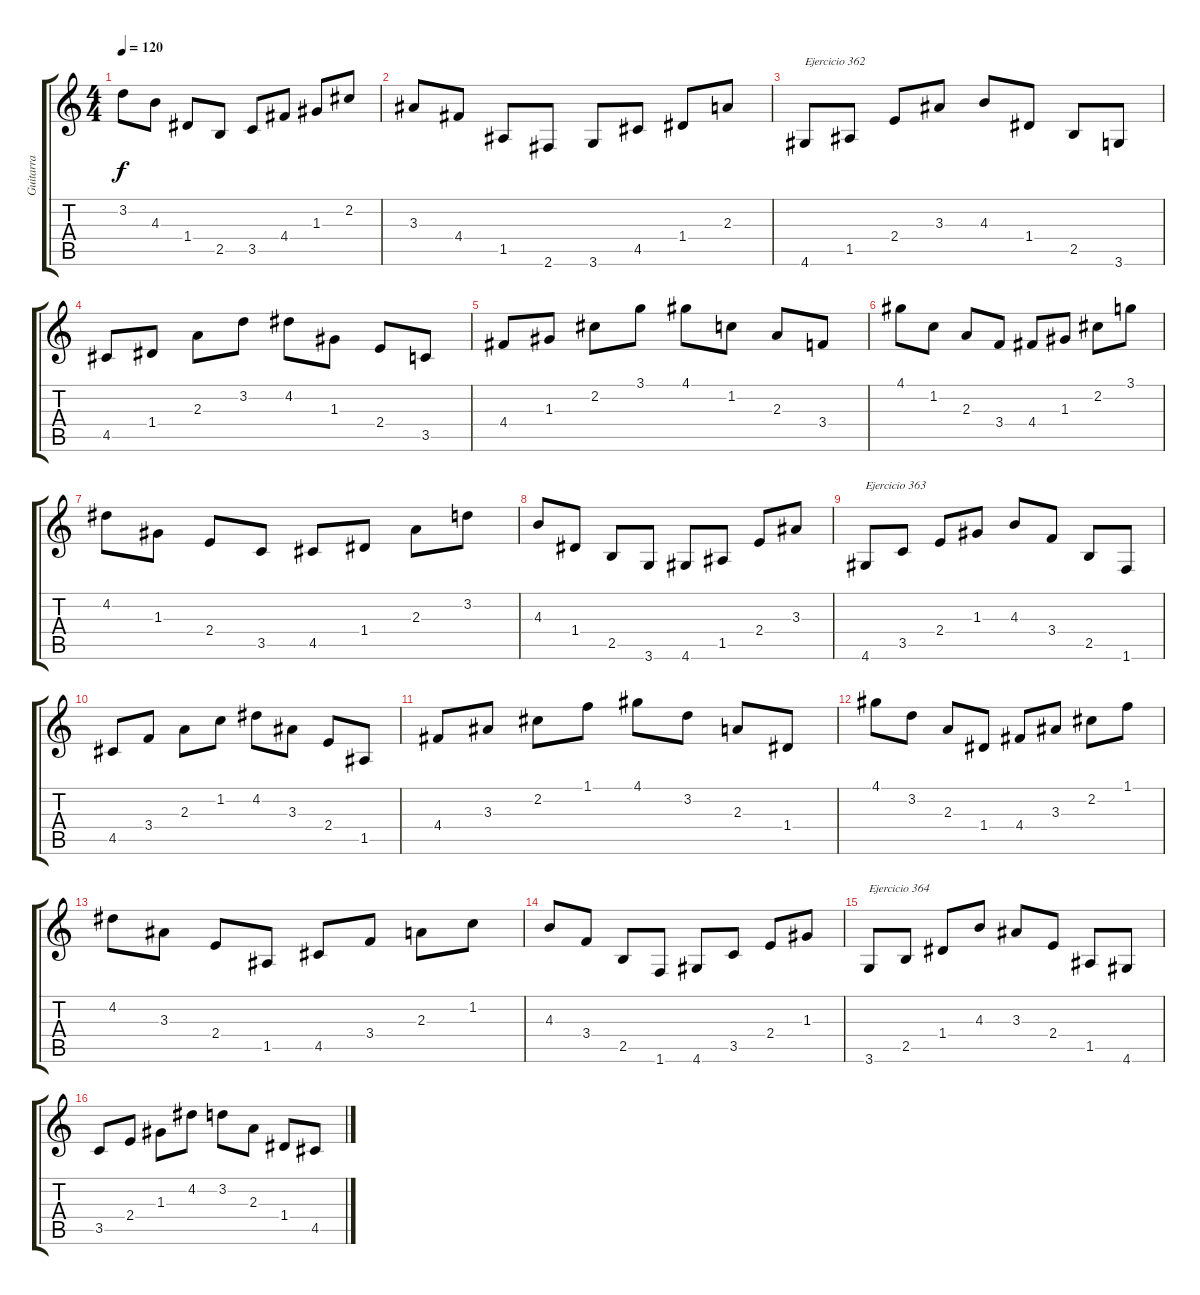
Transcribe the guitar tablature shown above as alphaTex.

\track ("Guitarra " "Guitarra ") {instrument acousticguitarnylon}
\staff {score tabs}
\tuning (E4 B3 G3 D3 A2 E2) {hide}
\ts (4 4)
\tempo 120
\clef g2
\ks c
3.2.8{dy f} 4.3.8 1.4.8 2.5.8 3.5.8 4.4.8 1.3.8 2.2.8 |
3.3.8 4.4.8 1.5.8 2.6.8 3.6.8 4.5.8 1.4.8 2.3.8 |
4.6.8{txt "Ejercicio 362"} 1.5.8 2.4.8 3.3.8 4.3.8 1.4.8 2.5.8 3.6.8 |
4.5.8 1.4.8 2.3.8 3.2.8 4.2.8 1.3.8 2.4.8 3.5.8 |
4.4.8 1.3.8 2.2.8 3.1.8 4.1.8 1.2.8 2.3.8 3.4.8 |
4.1.8 1.2.8 2.3.8 3.4.8 4.4.8 1.3.8 2.2.8 3.1.8 |
4.2.8 1.3.8 2.4.8 3.5.8 4.5.8 1.4.8 2.3.8 3.2.8 |
4.3.8 1.4.8 2.5.8 3.6.8 4.6.8 1.5.8 2.4.8 3.3.8 |
4.6.8{txt "Ejercicio 363"} 3.5.8 2.4.8 1.3.8 4.3.8 3.4.8 2.5.8 1.6.8 |
4.5.8 3.4.8 2.3.8 1.2.8 4.2.8 3.3.8 2.4.8 1.5.8 |
4.4.8 3.3.8 2.2.8 1.1.8 4.1.8 3.2.8 2.3.8 1.4.8 |
4.1.8 3.2.8 2.3.8 1.4.8 4.4.8 3.3.8 2.2.8 1.1.8 |
4.2.8 3.3.8 2.4.8 1.5.8 4.5.8 3.4.8 2.3.8 1.2.8 |
4.3.8 3.4.8 2.5.8 1.6.8 4.6.8 3.5.8 2.4.8 1.3.8 |
3.6.8{txt "Ejercicio 364"} 2.5.8 1.4.8 4.3.8 3.3.8 2.4.8 1.5.8 4.6.8 |
3.5.8 2.4.8 1.3.8 4.2.8 3.2.8 2.3.8 1.4.8 4.5.8
